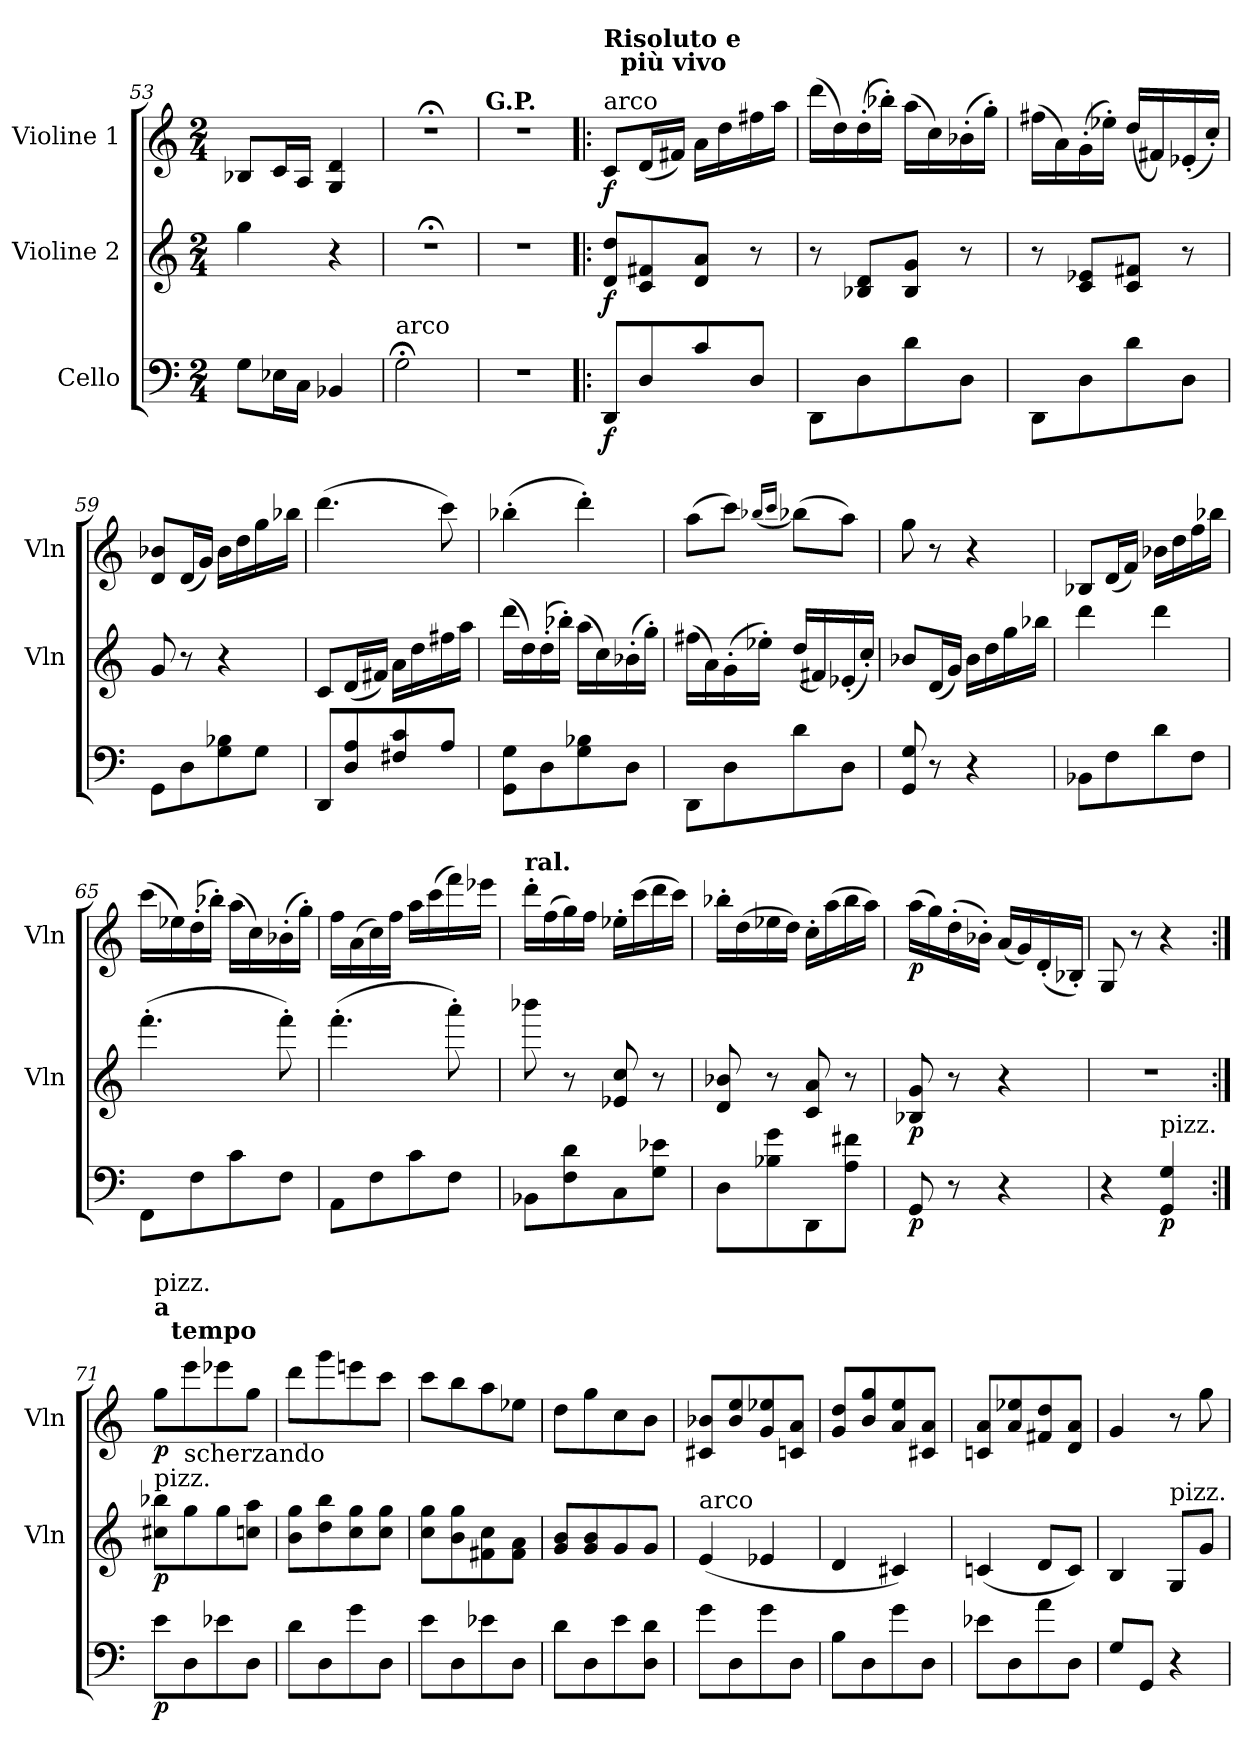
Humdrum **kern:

**kern	**dynam	**kern	**dynam	**kern	**dynam
*part3	*part3	*part2	*part2	*part1	*part1
*staff3	*staff3	*staff2	*staff2	*staff1	*staff1
*I"Cello	*	*I"Violine 2	*	*I"Violine 1	*
*	*	*I'Vln	*	*I'Vln	*
*clefF4	*	*clefG2	*	*clefG2	*
*M2/4	*	*M2/4	*	*M2/4	*
=53	=53	=53	=53	=53	=53
8GL	.	4gg	.	8B-L	.
16E-L	.	.	.	16cL	.
16CJJ	.	.	.	16AJJ	.
4BB-	.	4r	.	4G 4d	.
=54	=54	=54	=54	=54	=54
!LO:TX:a:t=arco	!	!	!	!	!
2G;<	.	2r;<	.	2r;<	.
=55	=55	=55	=55	=55	=55
!	!	!	!	!LO:TX:a:B:t=G.P.	!
2r	.	2r	.	2r	.
=56!|:	=56!|:	=56!|:	=56!|:	=56!|:	=56!|:
!	!	!	!	!LO:TX:a:B:t=Risoluto e\n                           più vivo	!
!	!	!	!	!LO:TX:a:t=arco	!
!	!LO:DY:b	!	!LO:DY:b	!	!LO:DY:b
8DDL	f	8d 8ddL	f	8cL	f
8D	.	8c 8f#X	.	(<16dL	.
.	.	.	.	16f#XJJ)	.
8c	.	8d 8aJ	.	16aLL	.
.	.	.	.	16dd	.
8DJ	.	8r	.	16ff#X	.
.	.	.	.	16aaJJ	.
=57	=57	=57	=57	=57	=57
8DDL	.	8r	.	(>16dddLL	.
.	.	.	.	16dd)	.
8D	.	8B- 8dL	.	(>16dd'	.
.	.	.	.	16bb-'JJ)	.
8d	.	8B- 8gJ	.	(>16aaLL	.
.	.	.	.	16cc)	.
8DJ	.	8r	.	(>16b-'	.
.	.	.	.	16gg'JJ)	.
=58	=58	=58	=58	=58	=58
8DDL	.	8r	.	(>16ff#XLL	.
.	.	.	.	16a)	.
8D	.	8c 8e-L	.	(>16g'	.
.	.	.	.	16ee-'JJ)	.
8d	.	8c 8f#XJ	.	(<16ddLL	.
.	.	.	.	16f#X)	.
8DJ	.	8r	.	(<16e-'	.
.	.	.	.	16cc'JJ)	.
=59	=59	=59	=59	=59	=59
8GGL	.	8g	.	8d 8b-L	.
8D	.	8r	.	(<16dL	.
.	.	.	.	16gJJ)	.
8G 8B-	.	4r	.	16b-LL	.
.	.	.	.	16dd	.
8GJ	.	.	.	16gg	.
.	.	.	.	16bb-JJ	.
!!LO:LB:g=z
=60	=60	=60	=60	=60	=60
8DDL	.	8cL	.	(>4.ddd	.
8D 8A	.	(<16dL	.	.	.
.	.	16f#XJJ)	.	.	.
8F#X 8c	.	16aLL	.	.	.
.	.	16dd	.	.	.
8AJ	.	16ff#X	.	8ccc)	.
.	.	16aaJJ	.	.	.
=61	=61	=61	=61	=61	=61
8GG 8GL	.	(>16dddLL	.	(>4bb-'	.
.	.	16dd)	.	.	.
8D	.	(>16dd'	.	.	.
.	.	16bb-'JJ)	.	.	.
8G 8B-	.	(>16aaLL	.	4ddd')	.
.	.	16cc)	.	.	.
8DJ	.	(>16b-'	.	.	.
.	.	16gg'JJ)	.	.	.
=62	=62	=62	=62	=62	=62
8DDL	.	(>16ff#XLL	.	(>8aaL	.
.	.	16a)	.	.	.
8D	.	(>16g'	.	8cccJ)	.
.	.	16ee-'JJ)	.	.	.
.	.	.	.	(>16qbb-LL	.
.	.	.	.	16qcccJJ	.
8d	.	(>16ddLL	.	(>8bb-L)	.
.	.	16f#X)	.	.	.
8DJ	.	(>16e-'	.	8aaJ)	.
.	.	16cc'JJ)	.	.	.
=63	=63	=63	=63	=63	=63
8GG 8G	.	8b-L	.	8gg	.
8r	.	(>16dL	.	8r	.
.	.	16gJJ)	.	.	.
4r	.	16b-LL	.	4r	.
.	.	16dd	.	.	.
.	.	16gg	.	.	.
.	.	16bb-JJ	.	.	.
!!LO:LB:g=z
=64	=64	=64	=64	=64	=64
8BB-L	.	4ddd	.	8B-L	.
8F	.	.	.	(<16dL	.
.	.	.	.	16fJJ)	.
8d	.	4ddd	.	16b-LL	.
.	.	.	.	16dd	.
8FJ	.	.	.	16ff	.
.	.	.	.	16bb-JJ	.
=65	=65	=65	=65	=65	=65
8FFL	.	(>4.fff'	.	(>16cccLL	.
.	.	.	.	16ee-)	.
8F	.	.	.	(>16dd'	.
.	.	.	.	16bb-'JJ)	.
8c	.	.	.	(>16aaLL	.
.	.	.	.	16cc)	.
8FJ	.	8fff')	.	(>16b-'	.
.	.	.	.	16gg'JJ)	.
=66	=66	=66	=66	=66	=66
8AAL	.	(>4.fff'	.	16ffLL	.
.	.	.	.	(>16a	.
8F	.	.	.	16cc)	.
.	.	.	.	16ffJJ	.
8c	.	.	.	16aaLL	.
.	.	.	.	(>16ccc	.
8FJ	.	8aaa')	.	16fff)	.
.	.	.	.	16eee-JJ	.
=67	=67	=67	=67	=67	=67
!	!	!	!	!LO:TX:a:B:t=ral.	!
8BB-L	.	8bbb-	.	16ddd'LL	.
.	.	.	.	(>16ff	.
8F 8d	.	8r	.	16gg)	.
.	.	.	.	16ffJJ	.
8C	.	8e- 8cc	.	16ee-'LL	.
.	.	.	.	(>16ccc	.
8G 8e-J	.	8r	.	16ddd	.
.	.	.	.	16cccJJ)	.
!!LO:LB:g=z
=68	=68	=68	=68	=68	=68
8DL	.	8d 8b-	.	16bb-'LL	.
.	.	.	.	(>16dd	.
8B- 8g	.	8r	.	16ee-	.
.	.	.	.	16ddJJ)	.
8DD	.	8c 8a	.	16cc'LL	.
.	.	.	.	(>16aa	.
8A 8f#XJ	.	8r	.	16bb-	.
.	.	.	.	16aaJJ)	.
=69	=69	=69	=69	=69	=69
!	!LO:DY:b	!	!LO:DY:b	!	!LO:DY:b
8GG	p	8B- 8g	p	(>16aaLL	p
.	.	.	.	16gg)	.
8r	.	8r	.	(>16dd'	.
.	.	.	.	16b-'JJ)	.
4r	.	4r	.	(<16aLL	.
.	.	.	.	16g)	.
.	.	.	.	(<16d'	.
.	.	.	.	16B-'JJ)	.
=70	=70	=70	=70	=70	=70
4r	.	2r	.	8G	.
.	.	.	.	8r	.
!LO:TX:a:t=pizz.	!	!	!	!	!
!	!LO:DY:b	!	!	!	!
4GG 4G	p	.	.	4r	.
=71:|!	=71:|!	=71:|!	=71:|!	=71:|!	=71:|!
!	!	!	!	!LO:TX:a:B:t=a\n                           tempo	!
!	!	!	!	!LO:TX:a:t=pizz.	!
!	!	!LO:TX:a:t=pizz.	!	!	!
!	!LO:DY:b	!	!LO:DY:b	!	!LO:DY:b
8eL	p	8cc#X 8bb-XL	p	8ggL	p
!	!	!	!	!LO:TX:b:t=scherzando	!
8D	.	8gg	.	8eee	.
8e-X	.	8gg	.	8eee-X	.
8DJ	.	8ccn 8aaJ	.	8ggJ	.
=72	=72	=72	=72	=72	=72
8dL	.	8b 8ggL	.	8dddL	.
8D	.	8dd 8bb	.	8ggg	.
8g	.	8cc 8gg	.	8eeen	.
8DJ	.	8cc 8ggJ	.	8cccJ	.
=73	=73	=73	=73	=73	=73
8eL	.	8cc 8ggL	.	8cccL	.
8D	.	8b 8gg	.	8bb	.
8e-X	.	8f# 8cc	.	8aa	.
8DJ	.	8f# 8aJ	.	8ee-XJ	.
=74	=74	=74	=74	=74	=74
8dL	.	8g 8bL	.	8ddL	.
8D	.	8g 8b	.	8gg	.
8e	.	8g	.	8cc	.
8D 8dJ	.	8gJ	.	8bJ	.
=75	=75	=75	=75	=75	=75
!	!	!LO:TX:a:t=arco	!	!	!
8gL	.	(<4e	.	8c#X 8b-XL	.
8D	.	.	.	8b- 8ee	.
8g	.	4e-X	.	8g 8ee-X	.
8DJ	.	.	.	8cn 8aJ	.
=76	=76	=76	=76	=76	=76
8BL	.	4d	.	8g 8ddL	.
8D	.	.	.	8b 8gg	.
8g	.	4c#X)	.	8a 8ee	.
8DJ	.	.	.	8c#X 8aJ	.
!!LO:LB:g=z
=77	=77	=77	=77	=77	=77
8e-XL	.	(<4cn	.	8cn 8aL	.
8D	.	.	.	8a 8ee-X	.
8a	.	8dL	.	8f# 8dd	.
8DJ	.	8cJ)	.	8d 8aJ	.
=78	=78	=78	=78	=78	=78
8GL	.	4B	.	4g	.
8GGJ	.	.	.	.	.
!	!	!LO:TX:a:t=pizz.	!	!	!
4r	.	8GL	.	8r	.
.	.	8gJ	.	8gg	.
=	=	=	=	=	=
*-	*-	*-	*-	*-	*-
